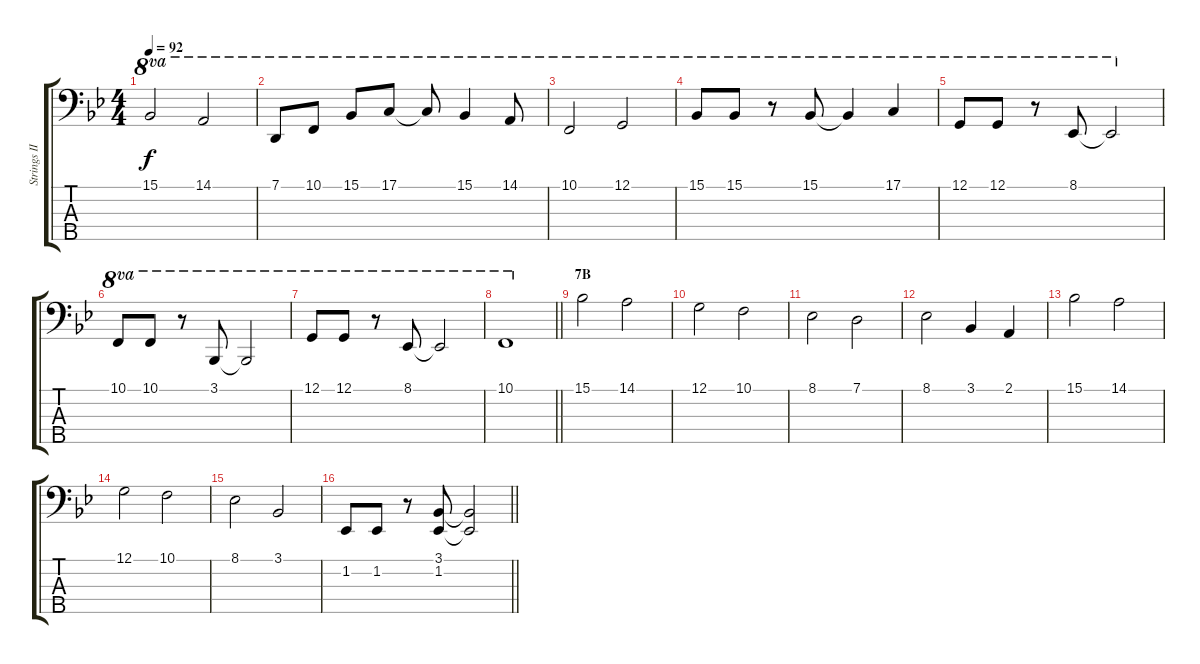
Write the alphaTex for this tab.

\track ("Strings III" "Strings II") {instrument stringensemble1}
\staff {score tabs}
\tuning (G2 D2 A1 E1 B0) {hide}
\ts (4 4)
\tempo 92
\clef f4
\ks bb
15.1.2{ot 8va dy f} 14.1.2{ot 8va} |
7.1.8{ot 8va} 10.1.8{ot 8va} 15.1.8{ot 8va} 17.1.8{ot 8va} 17.1{t}.8{ot 8va} 15.1.4{ot 8va} 14.1.8{ot 8va} |
10.1.2{ot 8va} 12.1.2{ot 8va} |
15.1.8{ot 8va} 15.1.8{ot 8va} r.8{ot 8va} 15.1.8{ot 8va} 15.1{t}.4{ot 8va} 17.1.4{ot 8va} |
12.1.8{ot 8va} 12.1.8{ot 8va} r.8{ot 8va} 8.1.8{ot 8va} 8.1{t}.2{ot 8va} |
10.1.8{ot 8va} 10.1.8{ot 8va} r.8{ot 8va} 3.1.8{ot 8va} 3.1{t}.2{ot 8va} |
12.1.8{ot 8va} 12.1.8{ot 8va} r.8{ot 8va} 8.1.8{ot 8va} 8.1{t}.2{ot 8va} |
\barLineRight lightlight
10.1.1{ot 8va} |
\section ("" "7B")
15.1.2 14.1.2 |
12.1.2 10.1.2 |
8.1.2 7.1.2 |
8.1.2 3.1.4 2.1.4 |
15.1.2 14.1.2 |
12.1.2 10.1.2 |
8.1.2 3.1.2 |
\barLineRight lightlight
1.2.8 1.2.8 r.8 (3.1 1.2).8 (3.1{t} 1.2{t}).2
